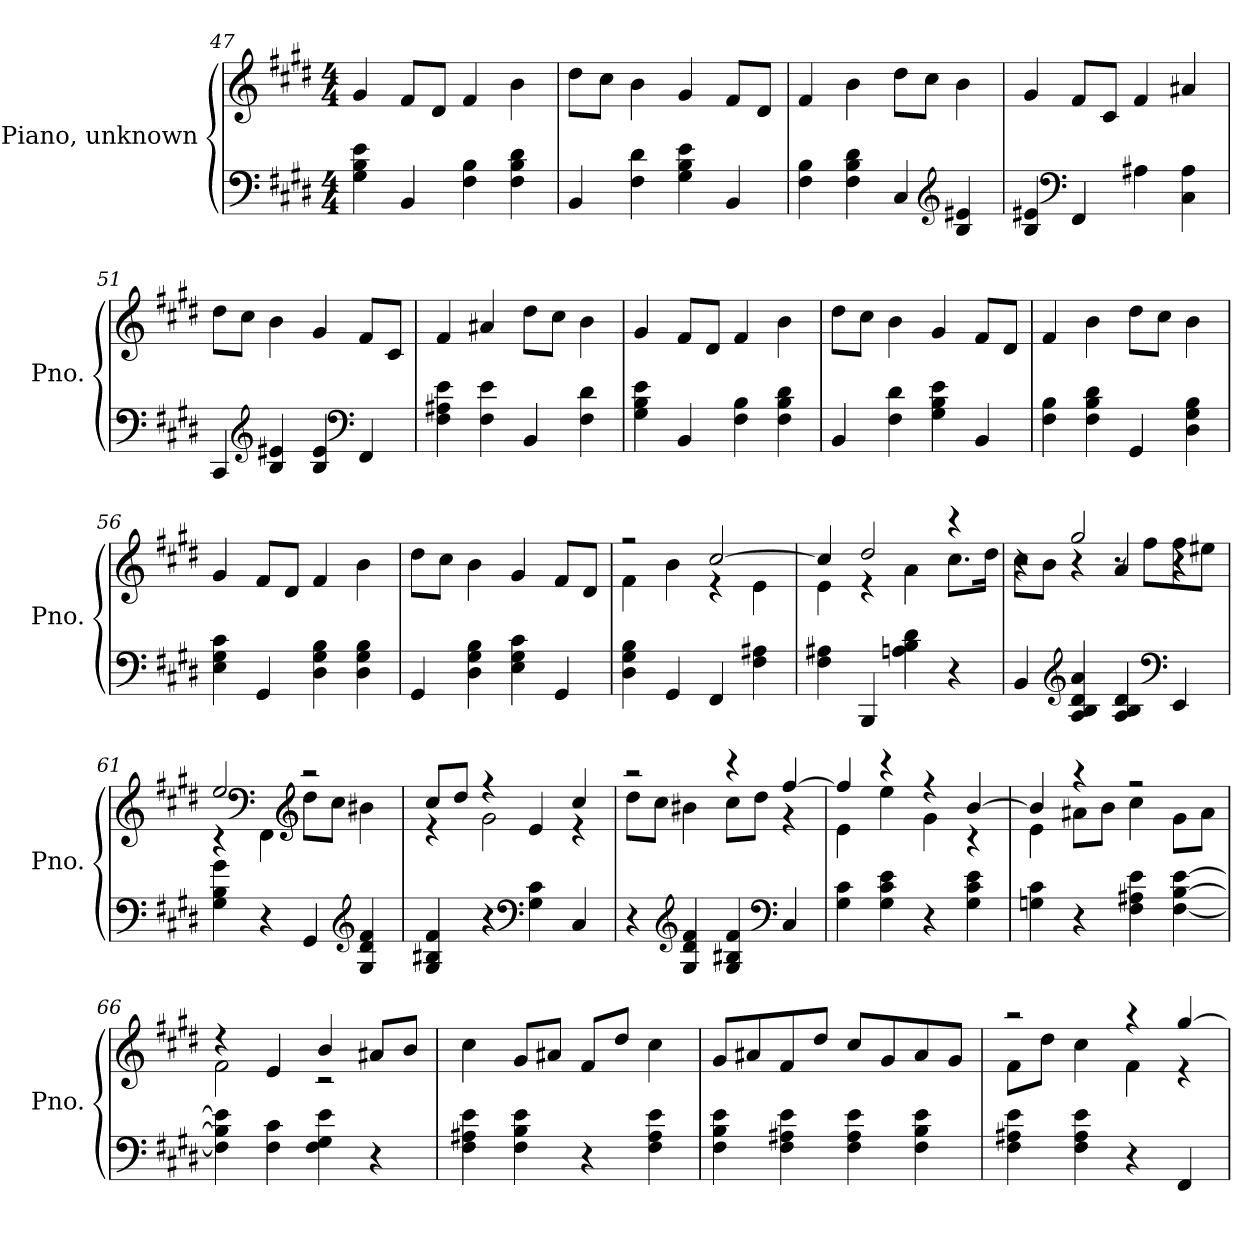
**kern	**kern
*part1	*part1
*staff2	*staff1
*I"Piano, unknown	*
*I'Pno.	*
*clefF4	*clefG2
*k[f#c#g#d#]	*k[f#c#g#d#]
*M4/4	*M4/4
=47	=47
4G#\ 4B\ 4e\	4g#/
4BB/	8f#/L
.	8d#/J
4F#\ 4B\	4f#/
4F#\ 4B\ 4d#\	4b\
=48	=48
4BB/	8dd#\L
.	8cc#\J
4F#\ 4d#\	4b\
4G#\ 4B\ 4e\	4g#/
4BB/	8f#/L
.	8d#/J
=49	=49
4F#\ 4B\	4f#/
4F#\ 4B\ 4d#\	4b\
4C#/	8dd#\L
.	8cc#\J
*clefG2	*
4B/ 4e#X/	4b\
!!LO:LB:g=z
=50	=50
4B/ 4e#X/	4g#/
*clefF4	*
4FF#/	8f#/L
.	8c#/J
4A#X\	4f#/
4C#\ 4A#\	4a#X/
=51	=51
4CC#/	8dd#\L
.	8cc#\J
*clefG2	*
4B/ 4e#X/	4b\
4B/ 4e#/	4g#/
*clefF4	*
4FF#/	8f#/L
.	8c#/J
=52	=52
4F#\ 4A#X\ 4e\	4f#/
4F#\ 4e\	4a#X/
4BB/	8dd#\L
.	8cc#\J
4F#\ 4d#\	4b\
=53	=53
4G#\ 4B\ 4e\	4g#/
4BB/	8f#/L
.	8d#/J
4F#\ 4B\	4f#/
4F#\ 4B\ 4d#\	4b\
=54	=54
4BB/	8dd#\L
.	8cc#\J
4F#\ 4d#\	4b\
4G#\ 4B\ 4e\	4g#/
4BB/	8f#/L
.	8d#/J
!!LO:LB:g=z
=55	=55
4F#\ 4B\	4f#/
4F#\ 4B\ 4d#\	4b\
4GG#/	8dd#\L
.	8cc#\J
4D#\ 4G#\ 4B\	4b\
=56	=56
4E\ 4G#\ 4c#\	4g#/
4GG#/	8f#/L
.	8d#/J
4D#\ 4G#\ 4B\	4f#/
4D#\ 4G#\ 4B\	4b\
=57	=57
4GG#/	8dd#\L
.	8cc#\J
4D#\ 4G#\ 4B\	4b\
4E\ 4G#\ 4c#\	4g#/
4GG#/	8f#/L
.	8d#/J
=58	=58
*	*^
4D#\ 4G#\ 4B\	2r	4f#\
4GG#/	.	4b\
4FF#/	[2cc#/	4r
4F#\ 4A#X\	.	4e\
=59	=59	=59
4F#\ 4A#X\	4cc#/]	4e\
4BBB/	2dd#/	4r
4An\ 4B\ 4d#\	.	4a\
4r	4r	8.cc#\L
.	.	16dd#\Jk
!!LO:LB:g=z
=60	=60	=60
*	*	*^
4BB/	4r	8cc#\L	2r
.	.	8b\J	.
*clefG2	*	*	*
4A/ 4B/ 4d#/ 4a/	2gg#/	4r	.
4A/ 4B/ 4d#/	.	8r	4a/
.	.	8ff#\L	.
*clefF4	*	*	*
4EE/	4r	8ff#\	4r
.	.	8ee#X\J	.
*	*	*v	*v
=61	=61	=61
4G#\ 4B\ 4g#\	2ee/	4r
*	*clefF4	*
4r	.	4FF#\
*	*clefG2	*
4GG#/	2r	8dd#\L
.	.	8cc#\J
*clefG2	*	*
4G#/ 4d#/ 4f#/	.	4b#X\
=62	=62	=62
4G#/ 4B#X/ 4f#/	8cc#/L	4r
.	8dd#/J	.
4r	4r	2g#\
*clefF4	*	*
4G#\ 4c#\	4e/	.
4C#/	4cc#/	4r
=63	=63	=63
4r	2r	8dd#\L
.	.	8cc#\J
*clefG2	*	*
4G#/ 4d#/ 4f#/	.	4b#X\
4G#/ 4B#X/ 4f#/	4r	8cc#\L
.	.	8dd#\J
*clefF4	*	*
4C#/	[4ff#/	4r
!!LO:LB:g=z	!!
=64	=64	=64
4G#\ 4c#\	4ff#/]	4e\
4G#\ 4c#\ 4e\	4r	4ee\
4r	4r	4g#\
4G#\ 4c#\ 4e\	[4b/	4r
=65	=65	=65
4Gn\ 4c#\	4b/]	4e\
4r	4r	8a#X\L
.	.	8b\J
4F#\ 4A#X\ 4e\	2r	4cc#\
[4F#\ [4B\ [4e\	.	8g#\L
.	.	8a#\J
=66	=66	=66
4F#\] 4B\] 4e\]	4r	2f#\
4F#\ 4c#\	4e/	.
4F#\ 4G#\ 4e\	4b/	2r
4r	8a#X/L	.
.	8b/J	.
*	*v	*v
=67	=67
4F#\ 4A#X\ 4e\	4cc#\
4F#\ 4B\ 4e\	8g#/L
.	8a#X/J
4r	8f#/L
.	8dd#/J
4F#\ 4A#\ 4e\	4cc#\
=68	=68
4F#\ 4B\ 4e\	8g#/L
.	8a#X/
4F#\ 4A#X\ 4e\	8f#/
.	8dd#/J
4F#\ 4A#\ 4e\	8cc#/L
.	8g#/
4F#\ 4B\ 4e\	8a#/
.	8g#/J
!!LO:LB:g=z
=69	=69
*	*^
4F#\ 4A#X\ 4e\	2r	8f#\L
.	.	8dd#\J
4F#\ 4A#\ 4e\	.	4cc#\
4r	4r	4f#\
4FF#/	[4gg#/	4r
*	*v	*v
=	=
*-	*-
